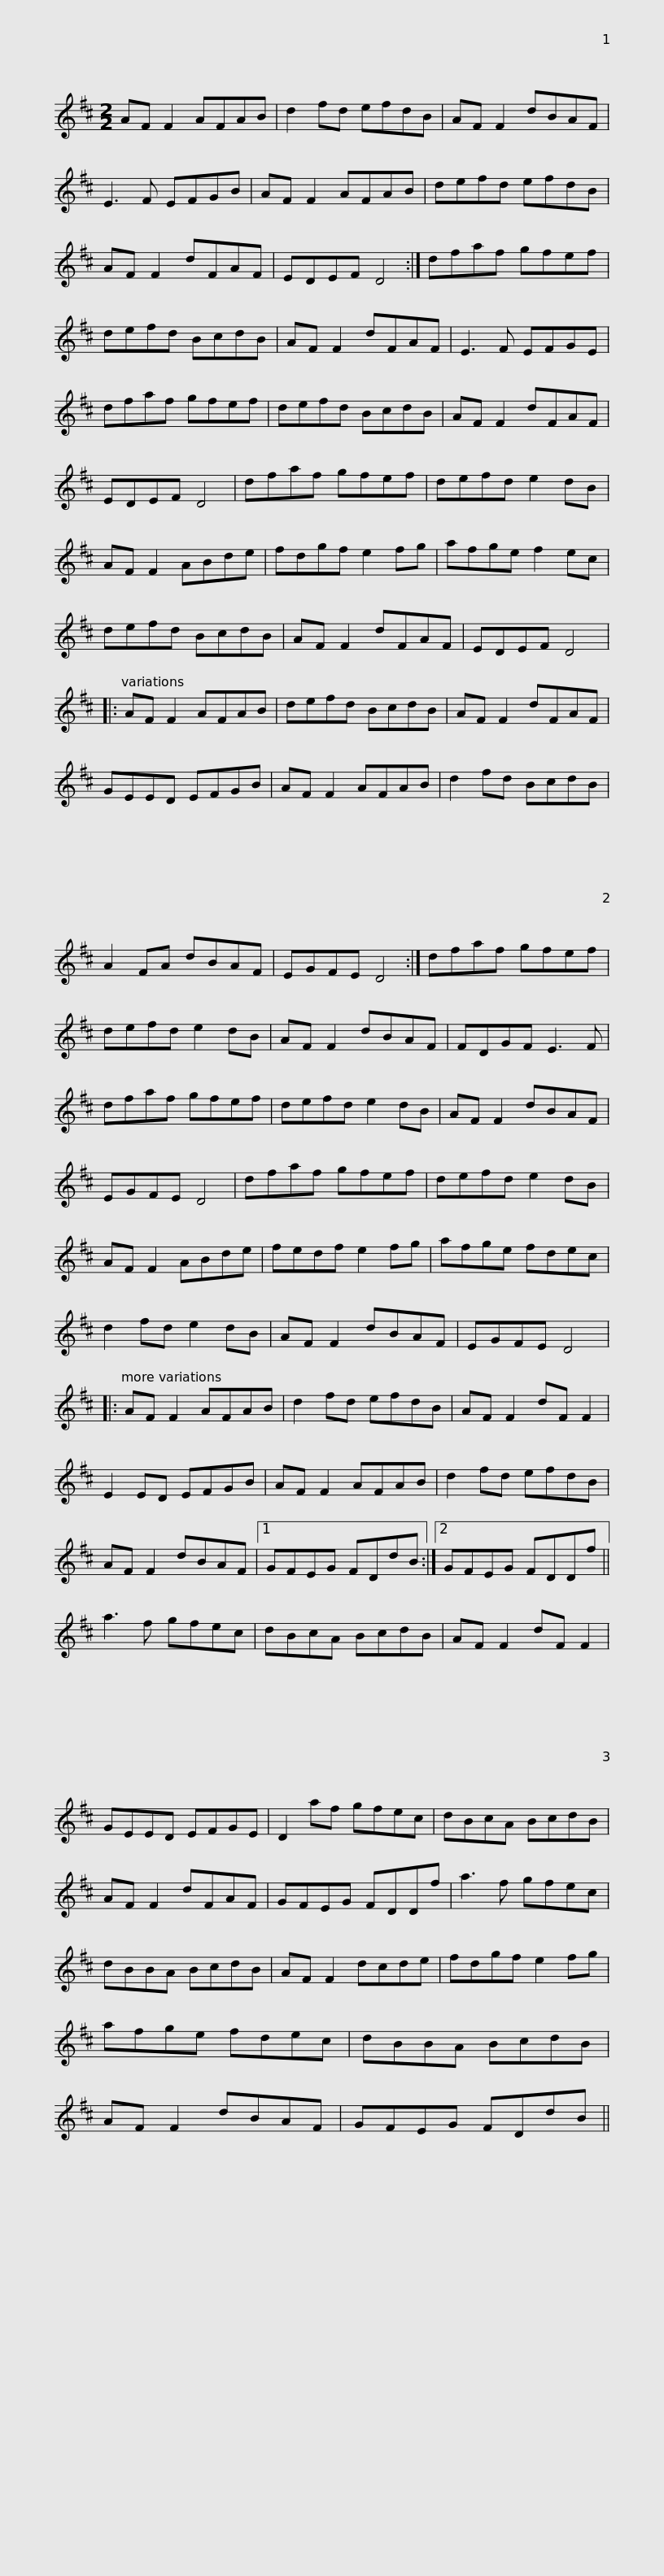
X:1
L:1/8
M:2/2
I:linebreak $
K:D
V:1 treble
V:1
 AF F2 AFAB | d2 fd efdB | AF F2 dBAF | E3 F EFGB | AF F2 AFAB | %5
 defd efdB |$ AF F2 dFAF | EDEF D4 :| dfaf gfef | defd BcdB | %10
 AF F2 dFAF | E3 F EFGE |$ dfaf gfef | defd BcdB | AF F2 dFAF | %15
 EDEF D4 | dfaf gfef | defd e2 dB |$ AF F2 ABde | fdgf e2 fg | %20
 afge f2 ec | defd BcdB | AF F2 dFAF | EDEF D4 |:$ AF F2 AFAB | %25
 defd BcdB | AF F2 dFAF | GEED EFGB | AF F2 AFAB | d2 fd BcdB |$ %30
 A2 FA dBAF | EGFE D4 :| dfaf gfef | defd e2 dB | AF F2 dBAF | %35
 FDGF E3 F |$ dfaf gfef | defd e2 dB | AF F2 dBAF | EGFE D4 | %40
 dfaf gfef | defd e2 dB |$ AF F2 ABde | fedf e2 fg | afge fdec | %45
 d2 fd e2 dB | AF F2 dBAF | EGFE D4 |:$ AF F2 AFAB | d2 fd efdB | %50
 AF F2 dF F2 | E2 ED EFGB | AF F2 AFAB | d2 fd efdB |$ AF F2 dBAF |1 %55
 GFEG FDdB :|2 GFEG FDDf || a3 f gfec | dBcA BcdB | AF F2 dF F2 |$ %60
 GEED EFGE | D2 af gfec | dBcA BcdB | AF F2 dFAF | GFEG FDDf | %65
 a3 f gfec |$ dBBA BcdB | AF F2 dcde | fdgf e2 fg | afge fdec | %70
 dBBA BcdB | AF F2 dBAF |$ GFEG FDdB || %73
